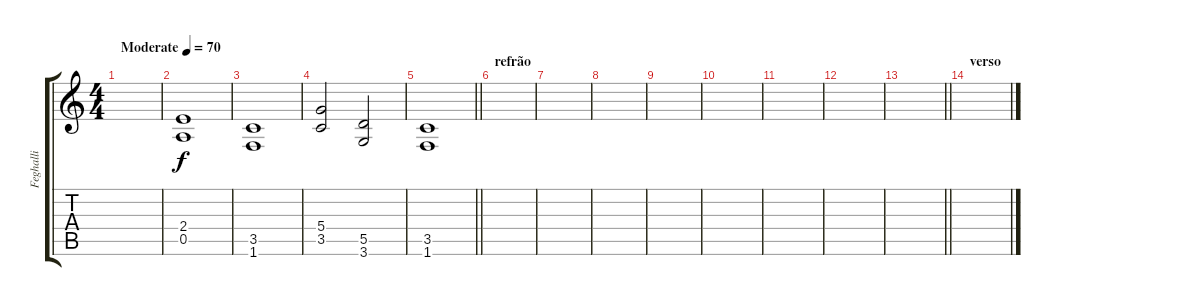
\track ("Feghalli" "Feghalli") {instrument distortionguitar}
\staff {score tabs}
\tuning (E4 B3 G3 D3 A2 E2) {hide}
\ts (4 4)
\tempo (70 "Moderate")
\clef g2
\ks c
|
(2.4 0.5).1 |
(3.5 1.6).1 |
(5.4 3.5).2 (5.5 3.6).2 |
\barLineRight lightlight
(3.5 1.6).1 |
\section ("" "refrão")
|
|
|
|
|
|
|
\barLineRight lightlight
|
\section ("" "verso")
